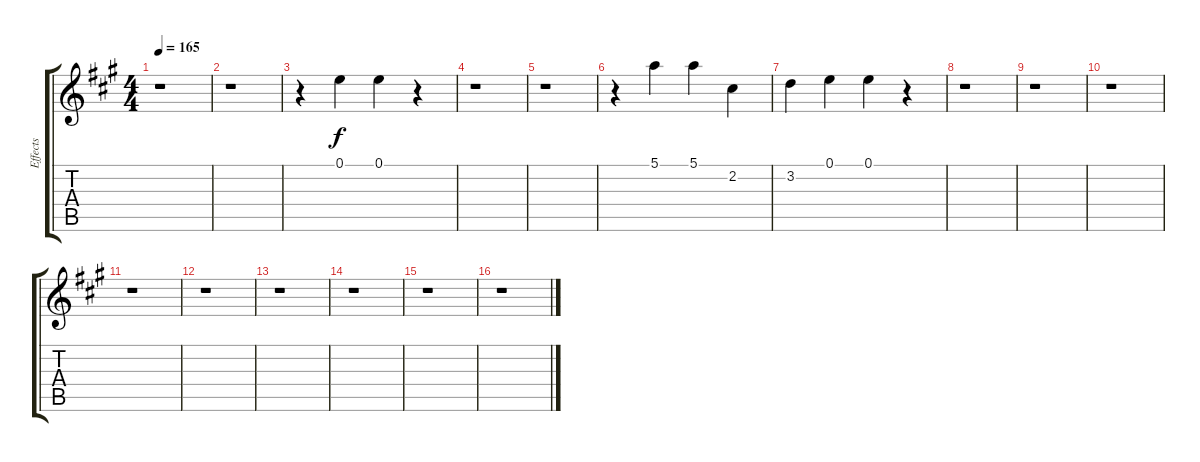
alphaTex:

\track ("Effects" "Effects") {instrument acousticguitarnylon}
\staff {score tabs}
\tuning (E4 B3 G3 D3 A2 E2) {hide}
\ts (4 4)
\tempo 165
\clef g2
\ks a
r.1{dy f} |
r.1 |
r.4 0.1.4 0.1.4 r.4 |
r.1 |
r.1 |
r.4 5.1.4 5.1.4 2.2.4 |
3.2.4 0.1.4 0.1.4 r.4 |
r.1 |
r.1 |
r.1 |
r.1 |
r.1 |
r.1 |
r.1 |
r.1 |
r.1
